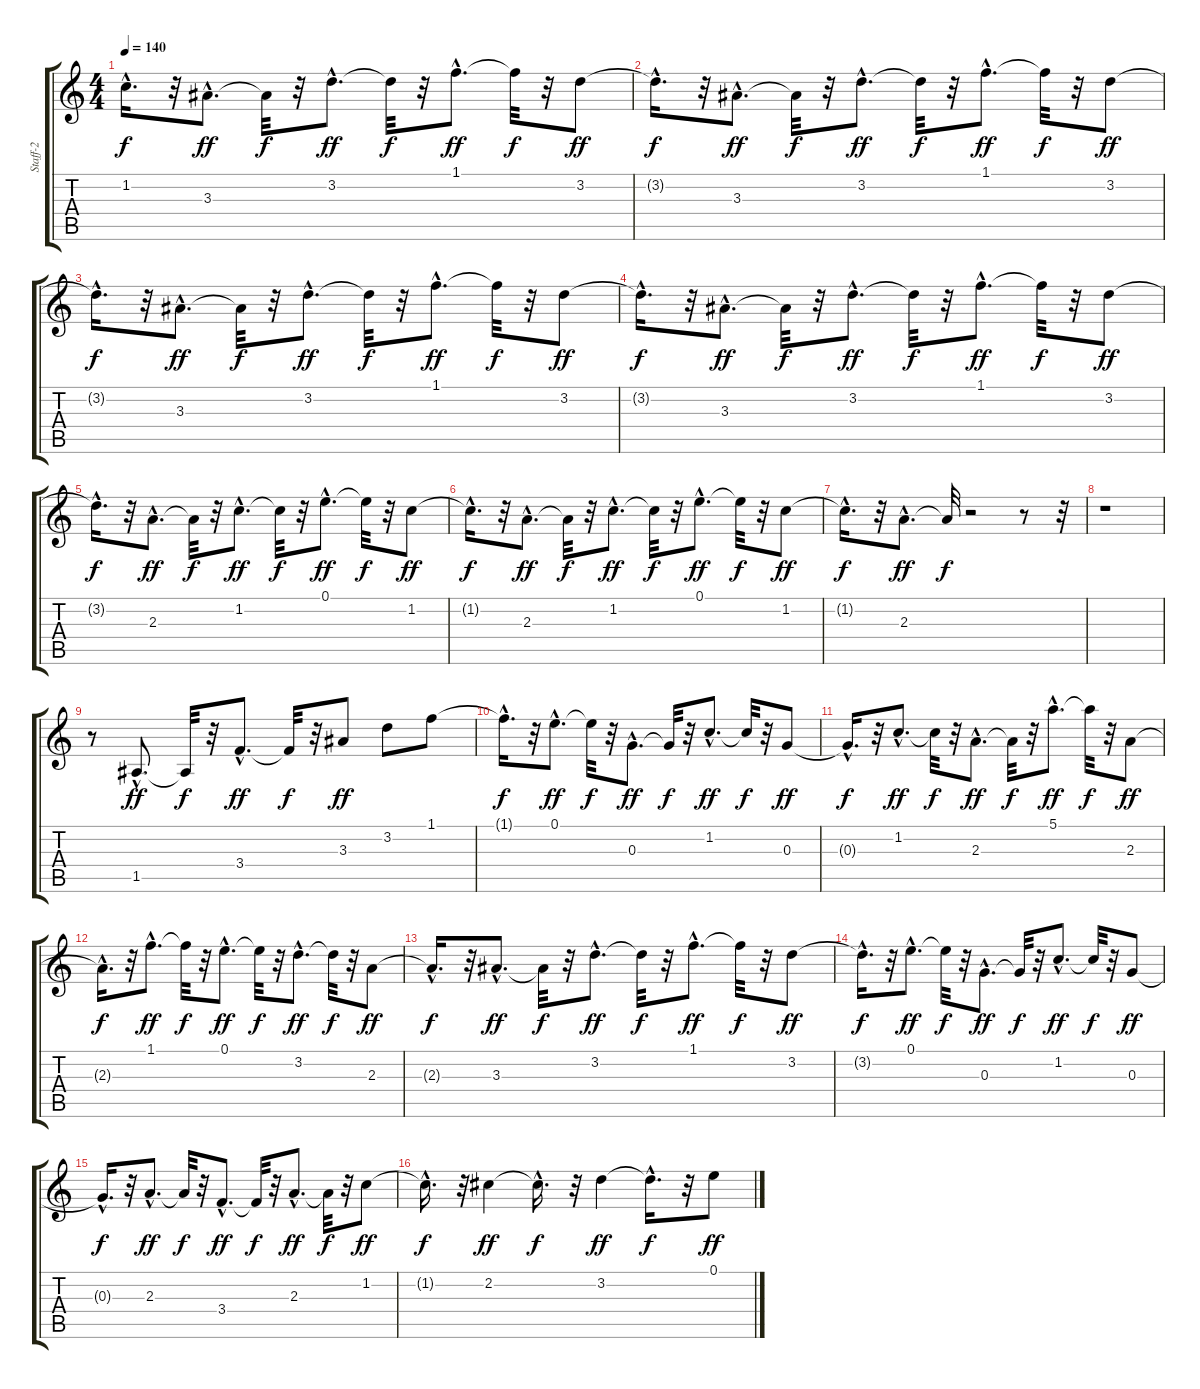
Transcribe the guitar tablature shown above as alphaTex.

\track ("Staff-2" "Staff-2") {instrument acousticguitarsteel}
\staff {score tabs}
\tuning (E4 B3 G3 D3 A2 E2) {hide}
\ts (4 4)
\tempo 140
\clef g2
\ks c
1.2{hac t}.16{d dy f} r.32 3.3{hac}.8{d dy ff} 3.3{t}.32{dy f} r.32 3.2{hac}.8{d dy ff} 3.2{t}.32{dy f} r.32 1.1{hac}.8{d dy ff} 1.1{t}.32{dy f} r.32 3.2.8{dy ff} |
3.2{hac t}.16{d dy f} r.32 3.3{hac}.8{d dy ff} 3.3{t}.32{dy f} r.32 3.2{hac}.8{d dy ff} 3.2{t}.32{dy f} r.32 1.1{hac}.8{d dy ff} 1.1{t}.32{dy f} r.32 3.2.8{dy ff} |
3.2{hac t}.16{d dy f} r.32 3.3{hac}.8{d dy ff} 3.3{t}.32{dy f} r.32 3.2{hac}.8{d dy ff} 3.2{t}.32{dy f} r.32 1.1{hac}.8{d dy ff} 1.1{t}.32{dy f} r.32 3.2.8{dy ff} |
3.2{hac t}.16{d dy f} r.32 3.3{hac}.8{d dy ff} 3.3{t}.32{dy f} r.32 3.2{hac}.8{d dy ff} 3.2{t}.32{dy f} r.32 1.1{hac}.8{d dy ff} 1.1{t}.32{dy f} r.32 3.2.8{dy ff} |
3.2{hac t}.16{d dy f} r.32 2.3{hac}.8{d dy ff} 2.3{t}.32{dy f} r.32 1.2{hac}.8{d dy ff} 1.2{t}.32{dy f} r.32 0.1{hac}.8{d dy ff} 0.1{t}.32{dy f} r.32 1.2.8{dy ff} |
1.2{hac t}.16{d dy f} r.32 2.3{hac}.8{d dy ff} 2.3{t}.32{dy f} r.32 1.2{hac}.8{d dy ff} 1.2{t}.32{dy f} r.32 0.1{hac}.8{d dy ff} 0.1{t}.32{dy f} r.32 1.2.8{dy ff} |
1.2{hac t}.16{d dy f} r.32 2.3{hac}.8{d dy ff} 2.3{t}.32{dy f} r.2 r.8 r.32 |
r.1 |
r.8 1.5{hac}.8{d dy ff} 1.5{t}.32{dy f} r.32 3.4{hac}.8{d dy ff} 3.4{t}.32{dy f} r.32 3.3.8{dy ff} 3.2.8 1.1.8 |
1.1{hac t}.16{d dy f} r.32 0.1{hac}.8{d dy ff} 0.1{t}.32{dy f} r.32 0.3{hac}.8{d dy ff} 0.3{t}.32{dy f} r.32 1.2{hac}.8{d dy ff} 1.2{t}.32{dy f} r.32 0.3.8{dy ff} |
0.3{hac t}.16{d dy f} r.32 1.2{hac}.8{d dy ff} 1.2{t}.32{dy f} r.32 2.3{hac}.8{d dy ff} 2.3{t}.32{dy f} r.32 5.1{hac}.8{d dy ff} 5.1{t}.32{dy f} r.32 2.3.8{dy ff} |
2.3{hac t}.16{d dy f} r.32 1.1{hac}.8{d dy ff} 1.1{t}.32{dy f} r.32 0.1{hac}.8{d dy ff} 0.1{t}.32{dy f} r.32 3.2{hac}.8{d dy ff} 3.2{t}.32{dy f} r.32 2.3.8{dy ff} |
2.3{hac t}.16{d dy f} r.32 3.3{hac}.8{d dy ff} 3.3{t}.32{dy f} r.32 3.2{hac}.8{d dy ff} 3.2{t}.32{dy f} r.32 1.1{hac}.8{d dy ff} 1.1{t}.32{dy f} r.32 3.2.8{dy ff} |
3.2{hac t}.16{d dy f} r.32 0.1{hac}.8{d dy ff} 0.1{t}.32{dy f} r.32 0.3{hac}.8{d dy ff} 0.3{t}.32{dy f} r.32 1.2{hac}.8{d dy ff} 1.2{t}.32{dy f} r.32 0.3.8{dy ff} |
0.3{hac t}.16{d dy f} r.32 2.3{hac}.8{d dy ff} 2.3{t}.32{dy f} r.32 3.4{hac}.8{d dy ff} 3.4{t}.32{dy f} r.32 2.3{hac}.8{d dy ff} 2.3{t}.32{dy f} r.32 1.2.8{dy ff} |
1.2{hac t}.16{d dy f} r.32 2.2.4{dy ff} 2.2{hac t}.16{d dy f} r.32 3.2.4{dy ff} 3.2{hac t}.16{d dy f} r.32 0.1.8{dy ff}
